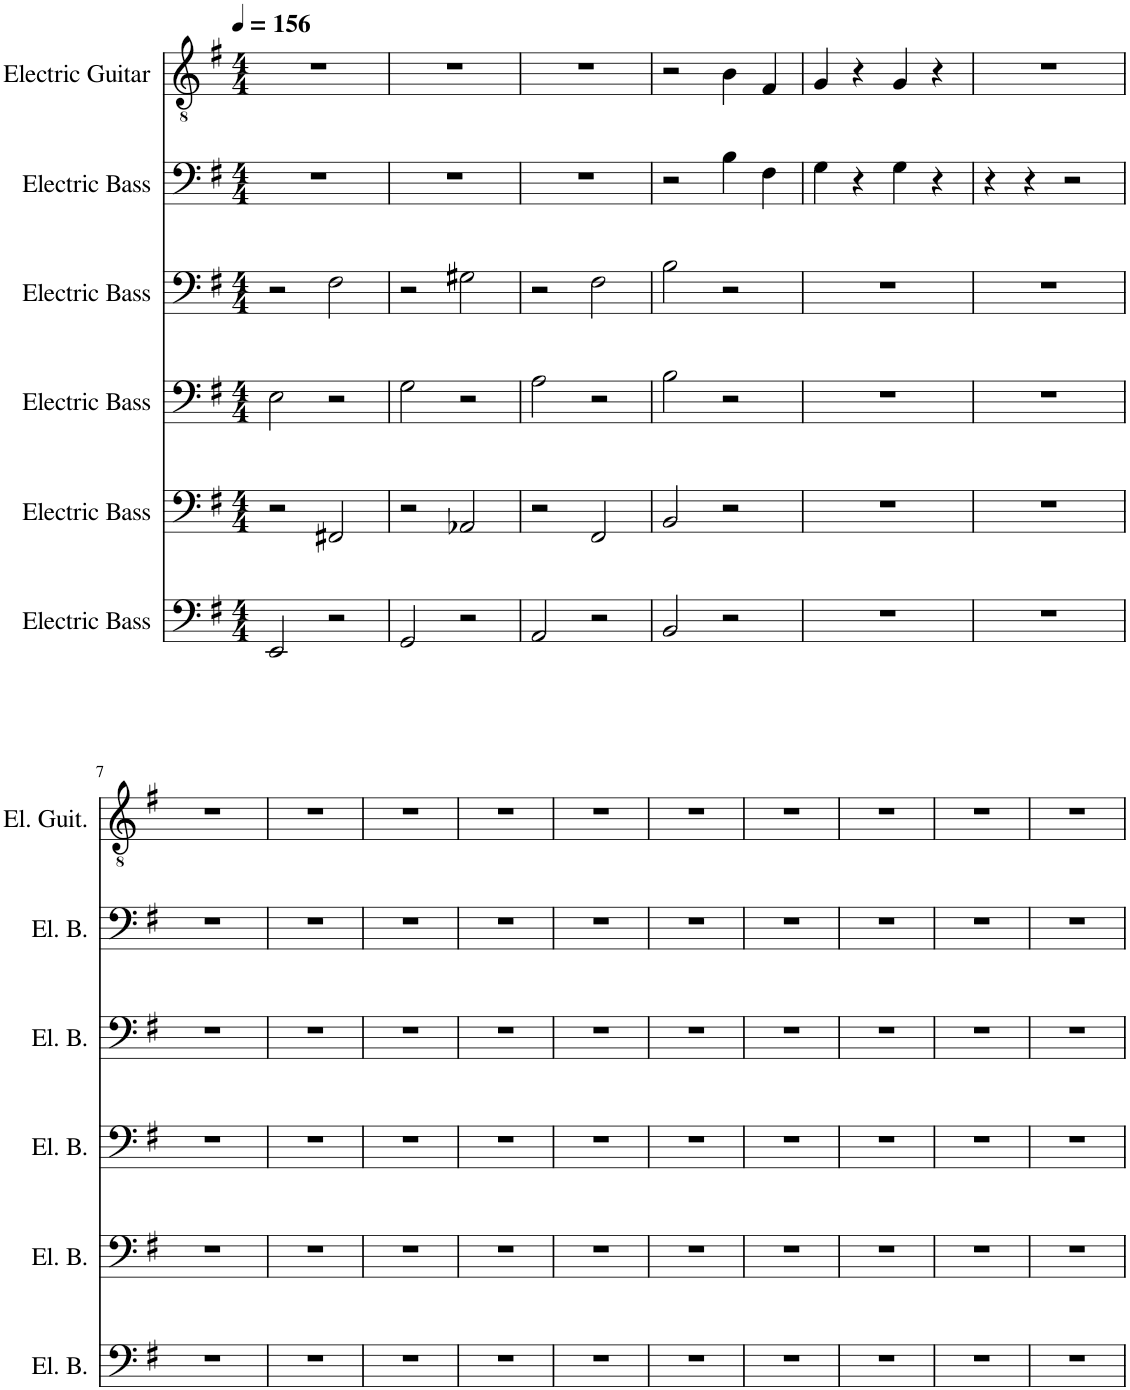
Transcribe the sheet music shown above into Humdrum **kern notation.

**kern	**kern	**kern	**kern	**kern	**kern
*part6	*part5	*part4	*part3	*part2	*part1
*staff6	*staff5	*staff4	*staff3	*staff2	*staff1
*I"Electric Bass	*I"Electric Bass	*I"Electric Bass	*I"Electric Bass	*I"Electric Bass	*I"Electric Guitar
*I'El. B.	*I'El. B.	*I'El. B.	*I'El. B.	*I'El. B.	*I'El. Guit.
*clefF4	*clefF4	*clefF4	*clefF4	*clefF4	*clefGv2
*Trd7c12	*Trd7c12	*Trd7c12	*Trd7c12	*Trd7c12	*
*k[f#]	*k[f#]	*k[f#]	*k[f#]	*k[f#]	*k[f#]
*M4/4	*M4/4	*M4/4	*M4/4	*M4/4	*M4/4
*MM156	*MM156	*MM156	*MM156	*MM156	*MM156
=1	=1	=1	=1	=1	=1
2EE/	2r	2E\	2r	1r	1r
2r	2FF#X/	2r	2F#\	.	.
=2	=2	=2	=2	=2	=2
2GG/	2r	2G\	2r	1r	1r
2r	2AA-X/	2r	2G#X\	.	.
=3	=3	=3	=3	=3	=3
2AA/	2r	2A\	2r	1r	1r
2r	2FF#/	2r	2F#\	.	.
=4	=4	=4	=4	=4	=4
2BB/	2BB/	2B\	2B\	2r	2r
2r	2r	2r	2r	4B\	4B\
.	.	.	.	4F#\	4F#/
=5	=5	=5	=5	=5	=5
1r	1r	1r	1r	4G\	4G/
.	.	.	.	4r	4r
.	.	.	.	4G\	4G/
.	.	.	.	4r	4r
=6	=6	=6	=6	=6	=6
1r	1r	1r	1r	4r	1r
.	.	.	.	4r	.
.	.	.	.	2r	.
!!LO:LB:g=z
=7	=7	=7	=7	=7	=7
1r	1r	1r	1r	1r	1r
=8	=8	=8	=8	=8	=8
1r	1r	1r	1r	1r	1r
=9	=9	=9	=9	=9	=9
1r	1r	1r	1r	1r	1r
=10	=10	=10	=10	=10	=10
1r	1r	1r	1r	1r	1r
=11	=11	=11	=11	=11	=11
1r	1r	1r	1r	1r	1r
=12	=12	=12	=12	=12	=12
1r	1r	1r	1r	1r	1r
=13	=13	=13	=13	=13	=13
1r	1r	1r	1r	1r	1r
=14	=14	=14	=14	=14	=14
1r	1r	1r	1r	1r	1r
=15	=15	=15	=15	=15	=15
1r	1r	1r	1r	1r	1r
=16	=16	=16	=16	=16	=16
1r	1r	1r	1r	1r	1r
=	=	=	=	=	=
*-	*-	*-	*-	*-	*-
